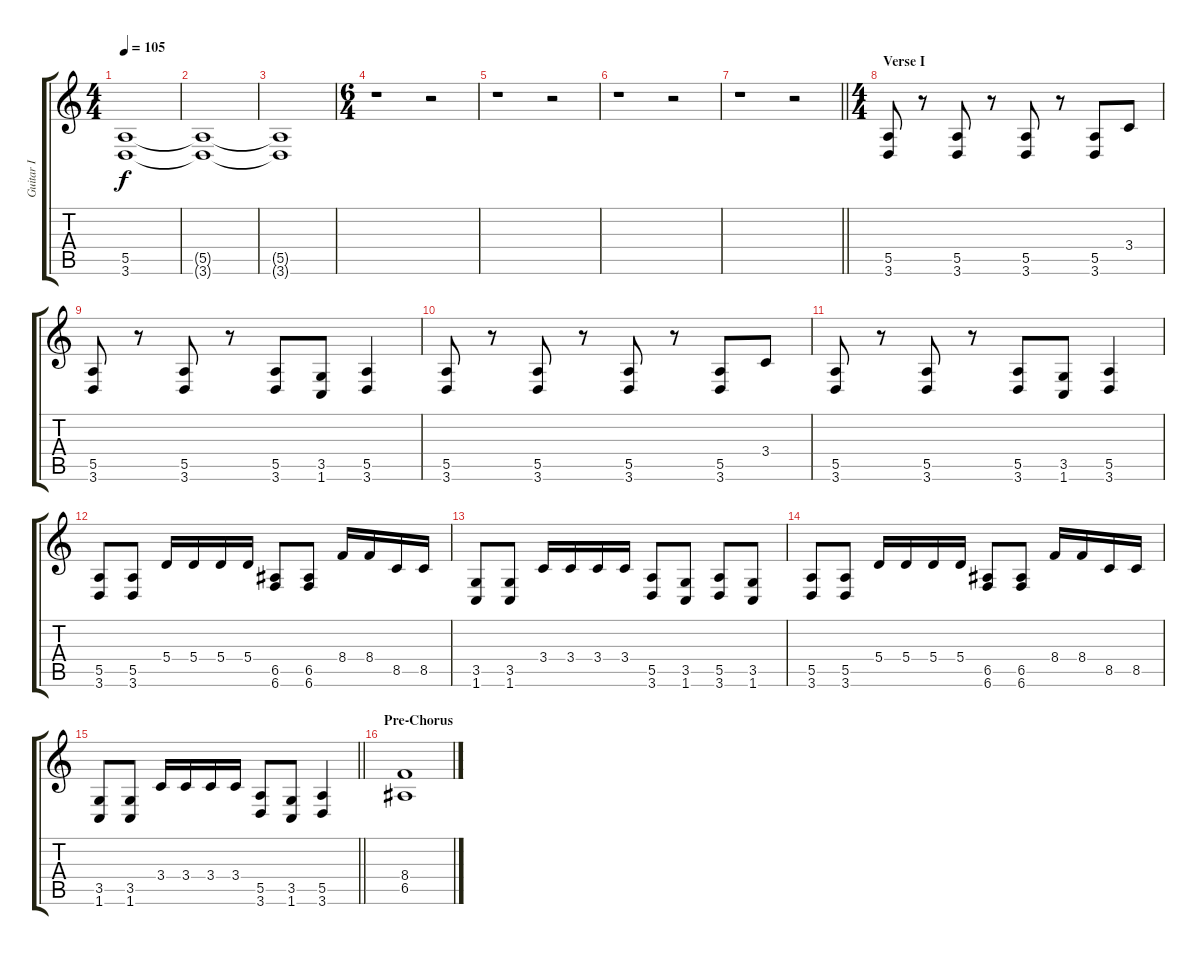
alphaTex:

\track ("Guitar I" "Guitar I") {instrument distortionguitar}
\staff {score tabs}
\tuning (B3 Gb3 D3 A2 E2 B1) {hide}
\ts (4 4)
\tempo 105
\clef g2
\ks c
(5.5{t} 3.6{t}).1{dy f} |
(5.5{t} 3.6{t}).1 |
(5.5{t} 3.6{t}).1 |
\ts (6 4)
r.1 r.2 |
r.1 r.2 |
r.1 r.2 |
\barLineRight lightlight
r.1 r.2 |
\ts (4 4)
\section ("" "Verse I")
(5.5 3.6).8 r.8 (5.5 3.6).8 r.8 (5.5 3.6).8 r.8 (5.5 3.6).8 3.4.8 |
(5.5 3.6).8 r.8 (5.5 3.6).8 r.8 (5.5 3.6).8 (3.5 1.6).8 (5.5 3.6).4 |
(5.5 3.6).8 r.8 (5.5 3.6).8 r.8 (5.5 3.6).8 r.8 (5.5 3.6).8 3.4.8 |
(5.5 3.6).8 r.8 (5.5 3.6).8 r.8 (5.5 3.6).8 (3.5 1.6).8 (5.5 3.6).4 |
(5.5 3.6).8 (5.5 3.6).8 5.4.16 5.4.16 5.4.16 5.4.16 (6.5 6.6).8 (6.5 6.6).8 8.4.16 8.4.16 8.5.16 8.5.16 |
(3.5 1.6).8 (3.5 1.6).8 3.4.16 3.4.16 3.4.16 3.4.16 (5.5 3.6).8 (3.5 1.6).8 (5.5 3.6).8 (3.5 1.6).8 |
(5.5 3.6).8 (5.5 3.6).8 5.4.16 5.4.16 5.4.16 5.4.16 (6.5 6.6).8 (6.5 6.6).8 8.4.16 8.4.16 8.5.16 8.5.16 |
\barLineRight lightlight
(3.5 1.6).8 (3.5 1.6).8 3.4.16 3.4.16 3.4.16 3.4.16 (5.5 3.6).8 (3.5 1.6).8 (5.5 3.6).4 |
\section ("" "Pre-Chorus")
(8.4 6.5).1
